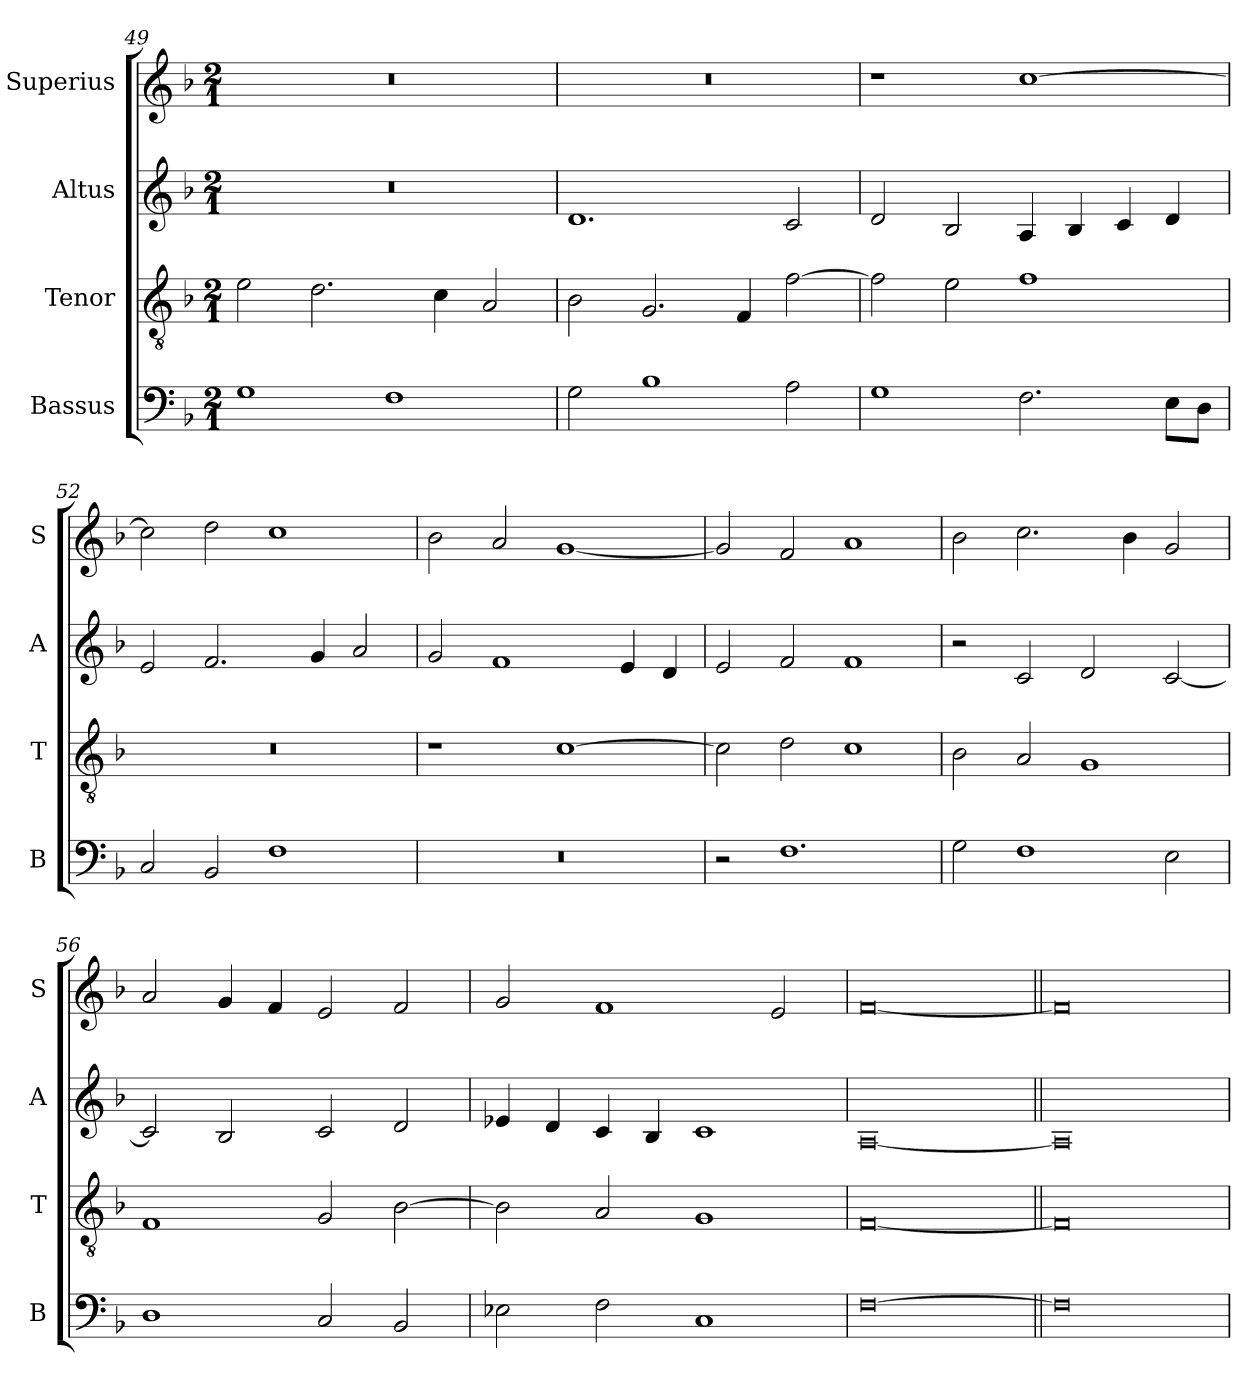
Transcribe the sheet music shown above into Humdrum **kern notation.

**kern	**kern	**kern	**kern
*part4	*part3	*part2	*part1
*staff4	*staff3	*staff2	*staff1
*I"Bassus	*I"Tenor	*I"Altus	*I"Superius
*I'B	*I'T	*I'A	*I'S
*clefF4	*clefGv2	*clefG2	*clefG2
*k[b-]	*k[b-]	*k[b-]	*k[b-]
*F:	*F:	*F:	*F:
*M2/1	*M2/1	*M2/1	*M2/1
=49	=49	=49	=49
1G	2e	0r	0r
.	2.d	.	.
1F	.	.	.
.	4c	.	.
.	2A	.	.
=50	=50	=50	=50
2G	2B-	1.d	0r
1B-	2.G	.	.
.	4F	.	.
2A	[2f	2c	.
=51	=51	=51	=51
1G	2f]	2d	1r
.	2e	2B-	.
2.F	1f	4A	[1cc
.	.	4B-	.
.	.	4c	.
8EL	.	4d	.
8DJ	.	.	.
=52	=52	=52	=52
2C	0r	2e	2cc]
2BB-	.	2.f	2dd
1F	.	.	1cc
.	.	4g	.
.	.	2a	.
=53	=53	=53	=53
0r	1r	2g	2b-
.	.	1f	2a
.	[1c	.	[1g
.	.	4e	.
.	.	4d	.
=54	=54	=54	=54
2r	2c]	2e	2g]
1.F	2d	2f	2f
.	1c	1f	1a
=55	=55	=55	=55
2G	2B-	2r	2b-
1F	2A	2c	2.cc
.	1G	2d	.
.	.	.	4b-
2E	.	[2c	2g
=56	=56	=56	=56
1D	1F	2c]	2a
.	.	2B-	4g
.	.	.	4f
2C	2G	2c	2e
2BB-	[2B-	2d	2f
=57	=57	=57	=57
2E-X	2B-]	4e-X	2g
.	.	4d	.
2F	2A	4c	1f
.	.	4B-	.
1C	1G	1c	.
.	.	.	2e
=	=	=	=
[0F	[0F	[0A	[0f
=1||	=1||	=1||	=1||
0F]	0F]	0A]	0f]
=	=	=	=
*-	*-	*-	*-
